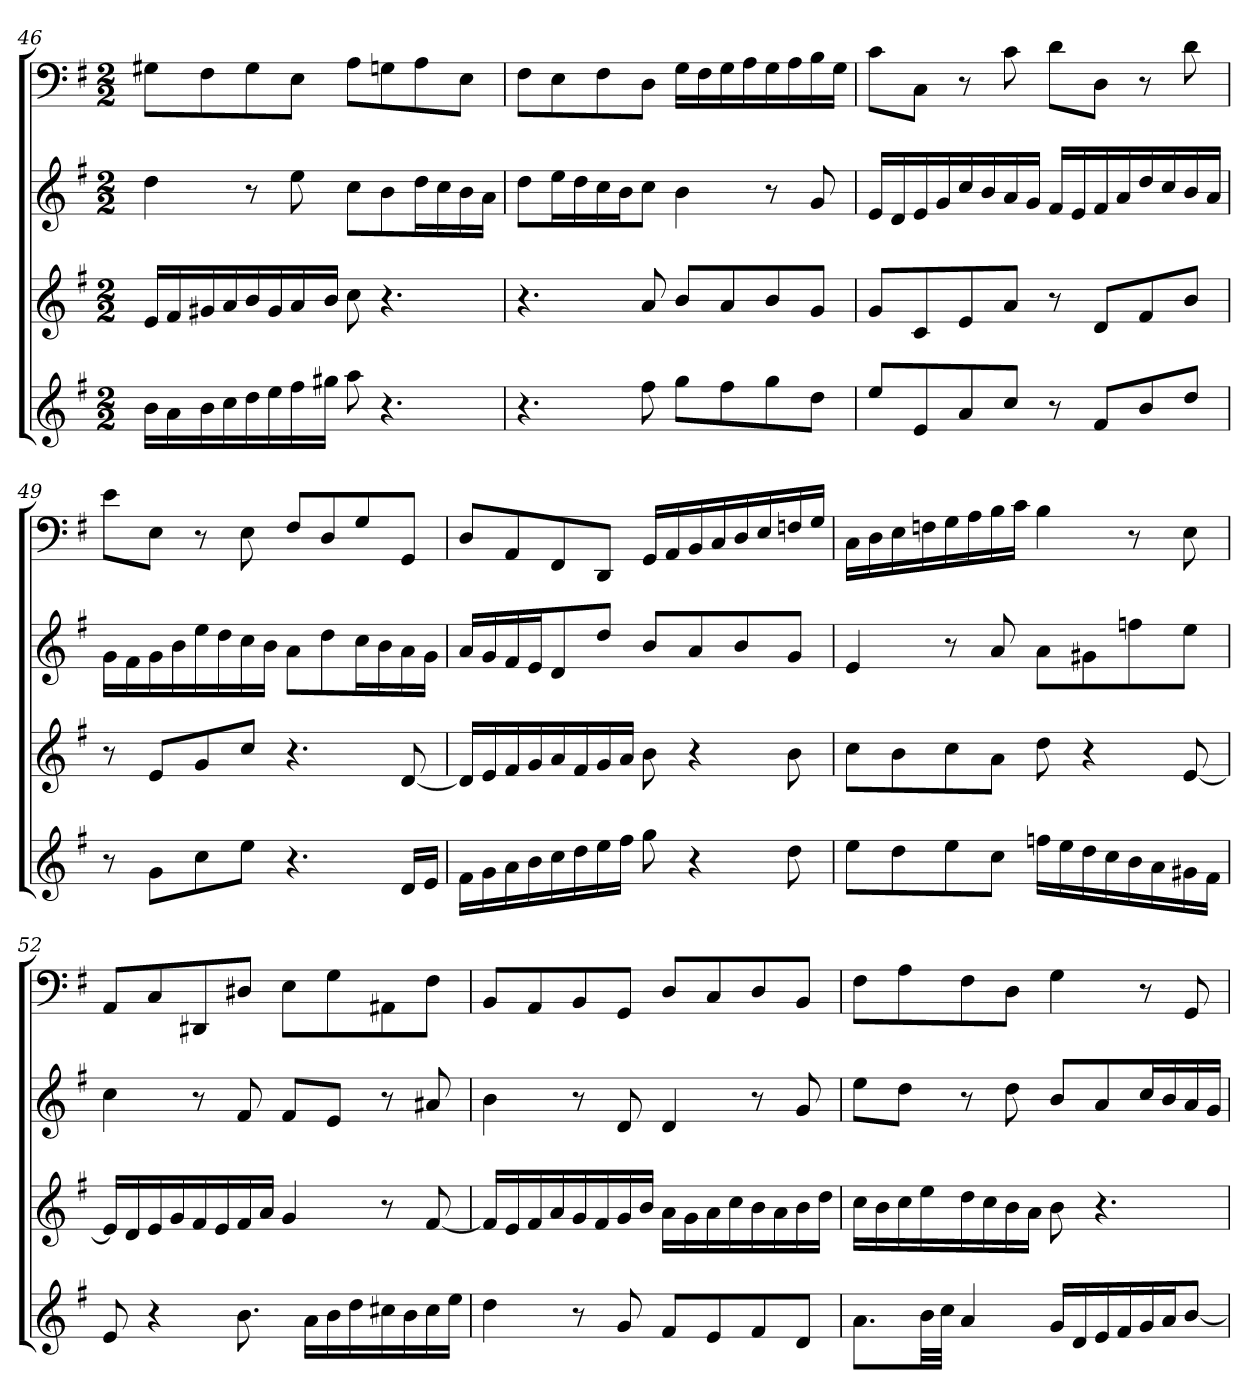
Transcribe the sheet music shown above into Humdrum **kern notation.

**kern	**kern	**kern	**kern
*part4	*part3	*part2	*part1
*staff4	*staff3	*staff2	*staff1
*k[f#]	*k[f#]	*k[f#]	*k[f#]
*G:	*G:	*G:	*G:
*M2/2	*M2/2	*M2/2	*M2/2
=46	=46	=46	=46
16bLL	16eLL	4dd	8G#XL
16a	16f#	.	.
16b	16g#X	.	8F#
16cc	16a	.	.
16dd	16b	8r	8G#
16ee	16g#	.	.
16ff#	16a	8ee	8EJ
16gg#XJJ	16bJJ	.	.
8aa	8cc	8ccL	8AL
4.r	4.r	8b	8Gn
.	.	16ddL	8A
.	.	16cc	.
.	.	16b	8EJ
.	.	16aJJ	.
=47	=47	=47	=47
4.r	4.r	8ddL	8F#L
.	.	16eeL	8E
.	.	16dd	.
.	.	16cc	8F#
.	.	16bJ	.
8ff#	8a	8ccJ	8DJ
8ggL	8bL	4b	16GLL
.	.	.	16F#
8ff#	8a	.	16G
.	.	.	16A
8gg	8b	8r	16G
.	.	.	16A
8ddJ	8gJ	8g	16B
.	.	.	16GJJ
=48	=48	=48	=48
8eeL	8gL	16eLL	8cL
.	.	16d	.
8e	8c	16e	8CJ
.	.	16g	.
8a	8e	16cc	8r
.	.	16b	.
8ccJ	8aJ	16a	8c
.	.	16gJJ	.
8r	8r	16f#LL	8dL
.	.	16e	.
8f#L	8dL	16f#	8DJ
.	.	16a	.
8b	8f#	16dd	8r
.	.	16cc	.
8ddJ	8bJ	16b	8d
.	.	16aJJ	.
=49	=49	=49	=49
8r	8r	16gLL	8eL
.	.	16f#	.
8gL	8eL	16g	8EJ
.	.	16b	.
8cc	8g	16ee	8r
.	.	16dd	.
8eeJ	8ccJ	16cc	8E
.	.	16bJJ	.
4.r	4.r	8aL	8F#L
.	.	8dd	8D
.	.	16ccL	8G
.	.	16b	.
16dLL	[8d	16a	8GGJ
16eJJ	.	16gJJ	.
=50	=50	=50	=50
16f#LL	16dLL]	16aLL	8DL
16g	16e	16g	.
16a	16f#	16f#	8AA
16b	16g	16eJ	.
16cc	16a	8d	8FF#
16dd	16f#	.	.
16ee	16g	8ddJ	8DDJ
16ff#JJ	16aJJ	.	.
8gg	8b	8bL	16GGLL
.	.	.	16AA
4r	4r	8a	16BB
.	.	.	16C
.	.	8b	16D
.	.	.	16E
8dd	8b	8gJ	16Fn
.	.	.	16GJJ
=51	=51	=51	=51
8eeL	8ccL	4e	16CLL
.	.	.	16D
8dd	8b	.	16E
.	.	.	16Fn
8ee	8cc	8r	16G
.	.	.	16A
8ccJ	8aJ	8a	16B
.	.	.	16cJJ
16ffnLL	8dd	8aL	4B
16ee	.	.	.
16dd	4r	8g#X	.
16cc	.	.	.
16b	.	8ffn	8r
16a	.	.	.
16g#X	[8e	8eeJ	8E
16f#JJ	.	.	.
=52	=52	=52	=52
8e	16eLL]	4cc	8AAL
.	16d	.	.
4r	16e	.	8C
.	16g	.	.
.	16f#	8r	8DD#X
.	16e	.	.
8.b	16f#	8f#	8D#XJ
.	16aJJ	.	.
.	4g	8f#L	8EL
16aLL	.	.	.
16b	.	8eJ	8G
16dd	.	.	.
16cc#X	8r	8r	8AA#X
16b	.	.	.
16cc#	[8f#	8a#X	8F#J
16eeJJ	.	.	.
=53	=53	=53	=53
4dd	16f#LL]	4b	8BBL
.	16e	.	.
.	16f#	.	8AA
.	16a	.	.
8r	16g	8r	8BB
.	16f#	.	.
8g	16g	8d	8GGJ
.	16bJJ	.	.
8f#L	16aLL	4d	8DL
.	16g	.	.
8e	16a	.	8C
.	16cc	.	.
8f#	16b	8r	8D
.	16a	.	.
8dJ	16b	8g	8BBJ
.	16ddJJ	.	.
=54	=54	=54	=54
8.aL	16ccLL	8eeL	8F#L
.	16b	.	.
.	16cc	8ddJ	8A
32bLL	16ee	.	.
32ccJJJ	.	.	.
4a	16dd	8r	8F#
.	16cc	.	.
.	16b	8dd	8DJ
.	16aJJ	.	.
16gLL	8b	8bL	4G
16d	.	.	.
16e	4.r	8a	.
16f#	.	.	.
16g	.	16ccL	8r
16aJ	.	16b	.
[8bJ	.	16a	8GG
.	.	16gJJ	.
=	=	=	=
*-	*-	*-	*-
